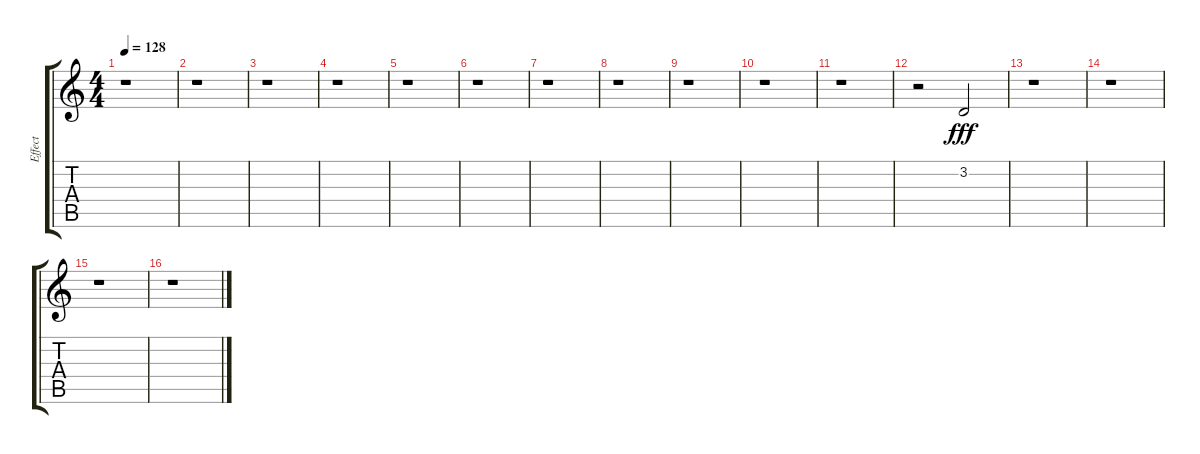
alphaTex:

\track ("Effect" "Effect") {instrument seashore}
\staff {score tabs}
\tuning (E4 B3 G3 D3 A2 E2) {hide}
\ts (4 4)
\tempo 128
\clef g2
\ks c
r.1{dy fff} |
r.1 |
r.1 |
r.1 |
r.1 |
r.1 |
r.1 |
r.1 |
r.1 |
r.1 |
r.1 |
r.2 3.2.2{balance 0} |
r.1 |
r.1 |
r.1 |
r.1
